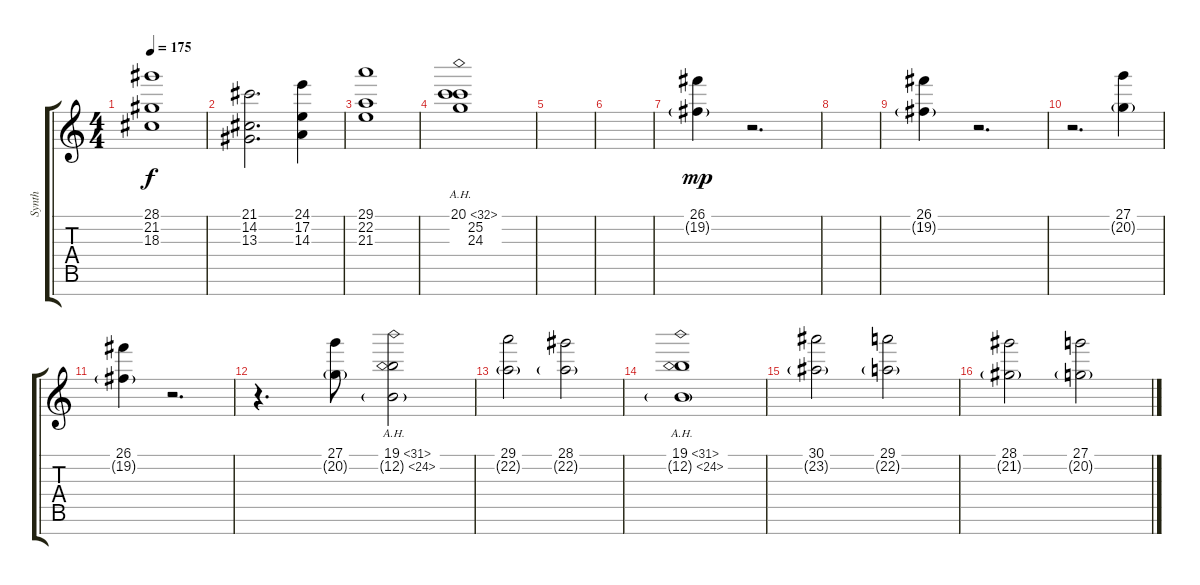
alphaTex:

\track ("Synth" "Synth") {instrument stringensemble1}
\staff {score tabs}
\tuning (E4 B3 G3 D3 A2 E2 B1) {hide}
\ts (4 4)
\tempo 175
\clef g2
\ks c
(28.1 21.2 18.3).1{dy f} |
(21.1 14.2 13.3).2{d} (24.1 17.2 14.3).4 |
(29.1 22.2 21.3).1 |
(20.1{ah 12} 25.2 24.3).1 |
|
|
(26.1 19.2{g}).4{dy mp volume 12} r.2{d} |
|
(26.1 19.2{g}).4 r.2{d} |
r.2{d} (27.1 20.2{g}).4 |
(26.1 19.2{g}).4 r.2{d} |
r.4{d} (27.1 20.2{g}).8 (19.1{ah 12} 12.2{ah 12 g}).2 |
(29.1 22.2{g}).2 (28.1 22.2{g}).2 |
(19.1{ah 12} 12.2{ah 12 g}).1 |
(30.1 23.2{g}).2 (29.1 22.2{g}).2 |
(28.1 21.2{g}).2 (27.1 20.2{g}).2
